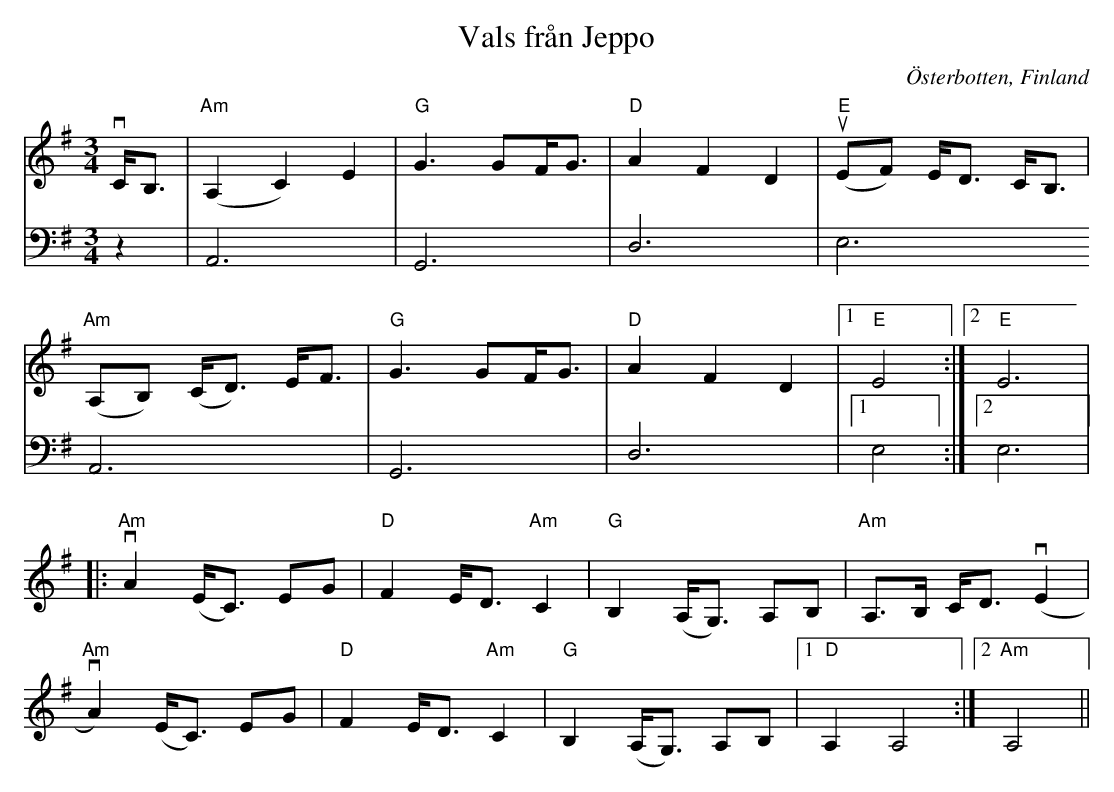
X:1
T:Vals från Jeppo
O:Österbotten, Finland
M:3/4
L:1/8
K:Ador
V:1
vC<B, | "Am"(A,2 C2) E2 |"G" G3/1GF<G |"D" A2 F2 D2 | "E" u(EF) E<D C<B, |
  "Am"(A,B,) (C<D) E<F  | "G" G3/1GF<G |  "D" A2 F2 D2 |1 "E" E4:|2 "E" E6 |
|: "Am" vA2 (E<C) EG | "D" F2 E<D "Am"C2 | "G"B,2 (A,<G,) A,B, | "Am"A,>B, C<D (vE2 |
   "Am" vA2)(E<C) EG | "D"F2 E<D "Am"C2 | "G"B,2 (A,<G,) A,B, |1 "D"A,2 A,4 :|2 "Am" A,4 ||
V:2
z2 | A,,6 | G,,6 | D,6 |E,6
 A,,6 | G,,6 | D,6 |1 E,4 :|2 E,6 |
